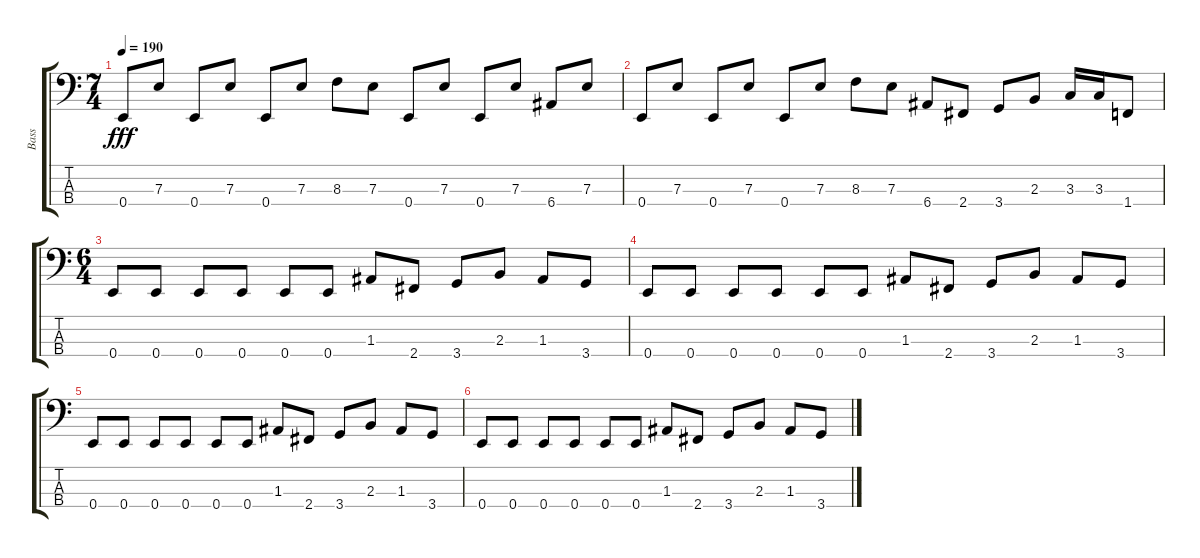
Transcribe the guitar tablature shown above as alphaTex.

\track ("Bass" "Bass") {instrument electricbasspick}
\staff {score tabs}
\tuning (G2 D2 A1 E1) {hide}
\ts (7 4)
\tempo 190
\clef f4
\ks c
0.4.8{dy fff} 7.3.8 0.4.8 7.3.8 0.4.8 7.3.8 8.3.8 7.3.8 0.4.8 7.3.8 0.4.8 7.3.8 6.4.8 7.3.8 |
0.4.8 7.3.8 0.4.8 7.3.8 0.4.8 7.3.8 8.3.8 7.3.8 6.4.8 2.4.8 3.4.8 2.3.8 3.3.16 3.3.16 1.4.8 |
\ts (6 4)
0.4.8 0.4.8 0.4.8 0.4.8 0.4.8 0.4.8 1.3.8 2.4.8 3.4.8 2.3.8 1.3.8 3.4.8 |
0.4.8 0.4.8 0.4.8 0.4.8 0.4.8 0.4.8 1.3.8 2.4.8 3.4.8 2.3.8 1.3.8 3.4.8 |
0.4.8 0.4.8 0.4.8 0.4.8 0.4.8 0.4.8 1.3.8 2.4.8 3.4.8 2.3.8 1.3.8 3.4.8 |
0.4.8 0.4.8 0.4.8 0.4.8 0.4.8 0.4.8 1.3.8 2.4.8 3.4.8 2.3.8 1.3.8 3.4.8
